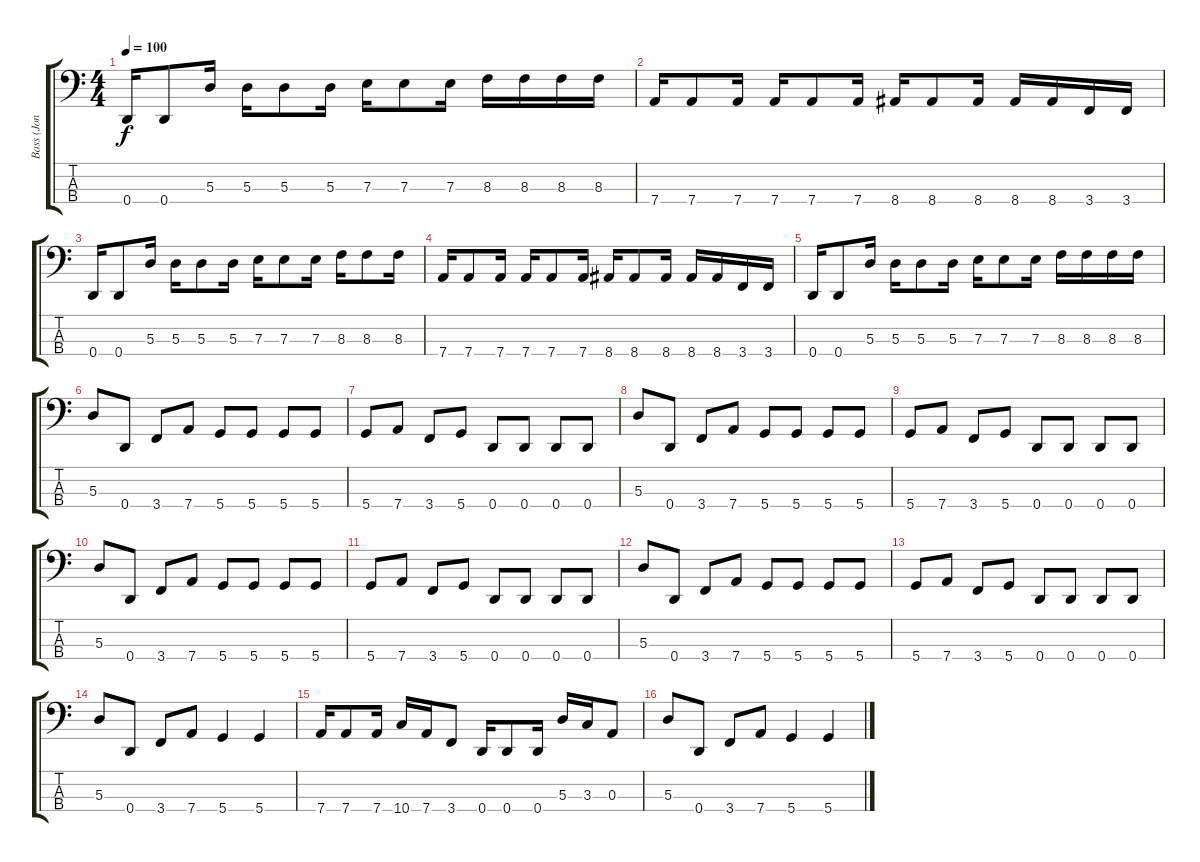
\track ("Bass (Jon Gallant)" "Bass (Jon ") {instrument electricbassfinger}
\staff {score tabs}
\tuning (G2 D2 A1 D1) {hide}
\ts (4 4)
\tempo 100
\clef f4
\ks c
0.4.16{dy f} 0.4.8 5.3.16 5.3.16 5.3.8 5.3.16 7.3.16 7.3.8 7.3.16 8.3.16 8.3.16 8.3.16 8.3.16 |
7.4.16 7.4.8 7.4.16 7.4.16 7.4.8 7.4.16 8.4.16 8.4.8 8.4.16 8.4.16 8.4.16 3.4.16 3.4.16 |
0.4.16 0.4.8 5.3.16 5.3.16 5.3.8 5.3.16 7.3.16 7.3.8 7.3.16 8.3.16 8.3.8 8.3.16 |
7.4.16 7.4.8 7.4.16 7.4.16 7.4.8 7.4.16 8.4.16 8.4.8 8.4.16 8.4.16 8.4.16 3.4.16 3.4.16 |
0.4.16 0.4.8 5.3.16 5.3.16 5.3.8 5.3.16 7.3.16 7.3.8 7.3.16 8.3.16 8.3.16 8.3.16 8.3.16 |
5.3.8 0.4.8 3.4.8 7.4.8 5.4.8 5.4.8 5.4.8 5.4.8 |
5.4.8 7.4.8 3.4.8 5.4.8 0.4.8 0.4.8 0.4.8 0.4.8 |
5.3.8 0.4.8 3.4.8 7.4.8 5.4.8 5.4.8 5.4.8 5.4.8 |
5.4.8 7.4.8 3.4.8 5.4.8 0.4.8 0.4.8 0.4.8 0.4.8 |
5.3.8 0.4.8 3.4.8 7.4.8 5.4.8 5.4.8 5.4.8 5.4.8 |
5.4.8 7.4.8 3.4.8 5.4.8 0.4.8 0.4.8 0.4.8 0.4.8 |
5.3.8 0.4.8 3.4.8 7.4.8 5.4.8 5.4.8 5.4.8 5.4.8 |
5.4.8 7.4.8 3.4.8 5.4.8 0.4.8 0.4.8 0.4.8 0.4.8 |
5.3.8 0.4.8 3.4.8 7.4.8 5.4.4 5.4.4 |
7.4.16 7.4.8 7.4.16 10.4.16 7.4.16 3.4.8 0.4.16 0.4.8 0.4.16 5.3.16 3.3.16 0.3.8 |
5.3.8 0.4.8 3.4.8 7.4.8 5.4.4 5.4.4
